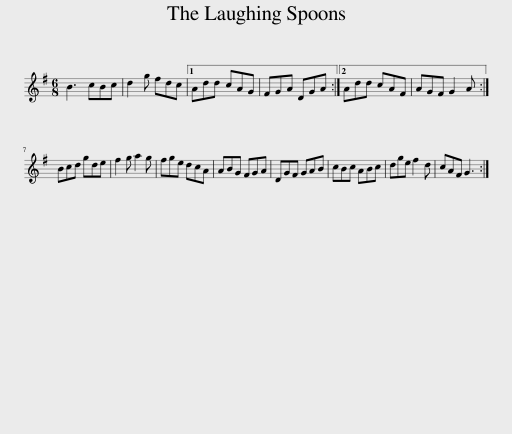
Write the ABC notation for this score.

X:1
L:1/8
M:6/8
I:linebreak $
K:G
V:1 treble
V:1
 B3 cBc | d2 g fdc |1 Add cAG | FGA DGA :|2 Add cAF | %5
 AGF G2 A :|$ Bcd gde | f2 g a2 g | fge dcA | ABG FGA | %10
 DGF GAB | cBc ABc | dge f2 d | cAF G3 :| %14
